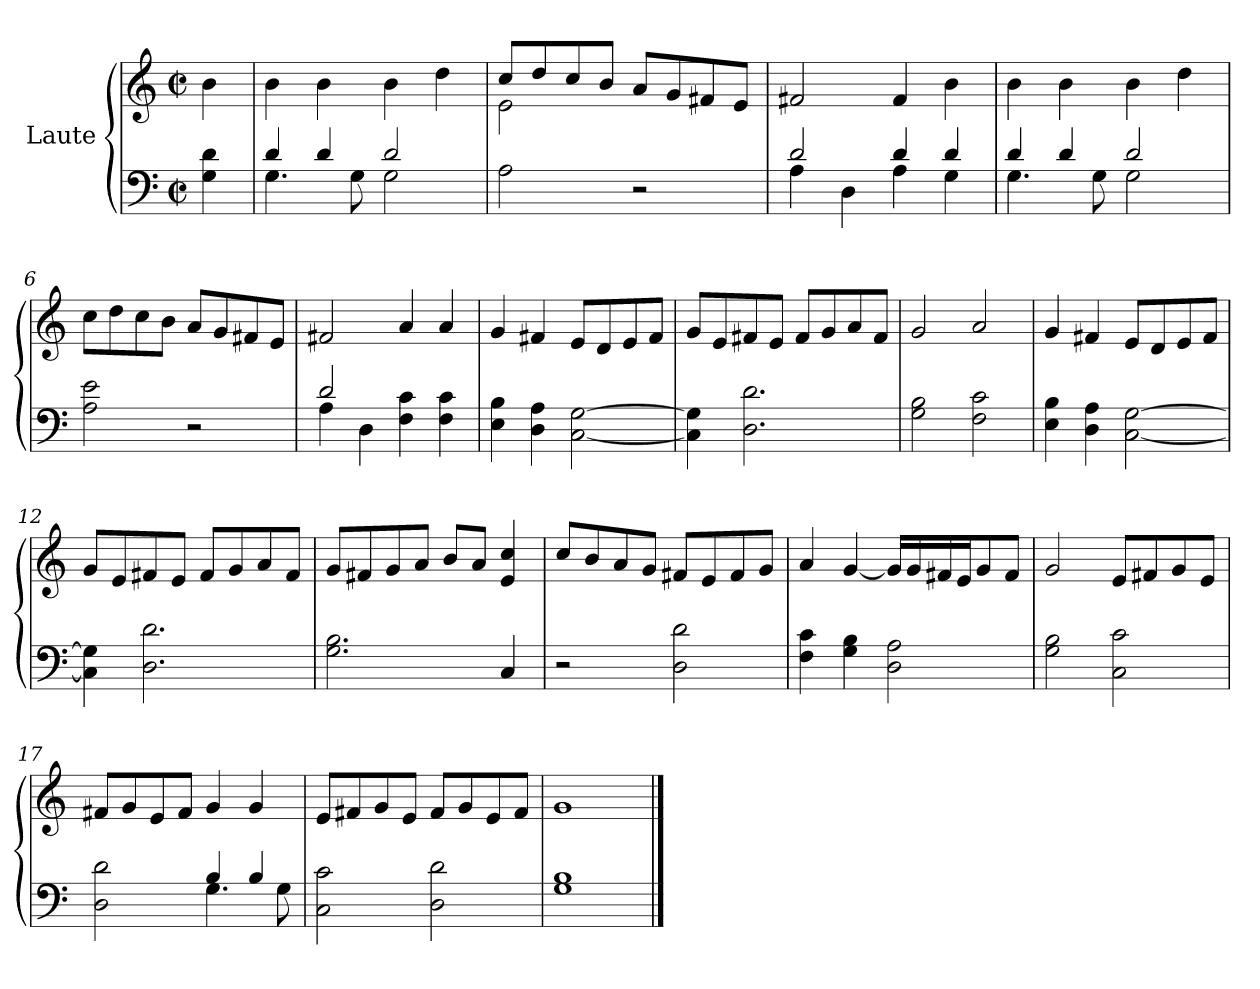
**kern	**kern
*part1	*part1
*staff2	*staff1
*I"Laute	*
*clefF4	*clefG2
*k[]	*k[]
*M2/2	*M2/2
*met(c|)	*met(c|)
=1	=1
4G\ 4d\	4b\
=2	=2
*^	*
4d/	4.G\	4b\
4d/	.	4b\
.	8G\	.
2d/	2G\	4b\
.	.	4dd\
*v	*v	*
=3	=3
*	*^
2A\	8cc/L	2e\
.	8dd/	.
.	8cc/	.
.	8b/J	.
2r	8a/L	2ryy
.	8g/	.
.	8f#X/	.
.	8e/J	.
*	*v	*v
=4	=4
*^	*
2d/	4A\	2f#X/
.	4D\	.
4d/	4A\	4f#/
4d/	4G\	4b\
=5	=5	=5
4d/	4.G\	4b\
4d/	.	4b\
.	8G\	.
2d/	2G\	4b\
.	.	4dd\
*v	*v	*
!!LO:LB:g=z
=6	=6
2A\ 2e\	8cc\L
.	8dd\
.	8cc\
.	8b\J
2r	8a/L
.	8g/
.	8f#X/
.	8e/J
=7	=7
*^	*
2d/	4A\	2f#X/
.	4D\	.
4F\ 4c\	2ryy	4a/
4F\ 4c\	.	4a/
*v	*v	*
=8	=8
4E\ 4B\	4g/
4D\ 4A\	4f#X/
[2C\ [2G\	8e/L
.	8d/
.	8e/
.	8f#/J
=9	=9
4C\] 4G\]	8g/L
.	8e/
2.D\ 2.d\	8f#X/
.	8e/J
.	8f#/L
.	8g/
.	8a/
.	8f#/J
!!LO:LB:g=z
=10	=10
2G\ 2B\	2g/
2F\ 2c\	2a/
=11	=11
4E\ 4B\	4g/
4D\ 4A\	4f#X/
[2C\ [2G\	8e/L
.	8d/
.	8e/
.	8f#/J
=12	=12
4C\] 4G\]	8g/L
.	8e/
2.D\ 2.d\	8f#X/
.	8e/J
.	8f#/L
.	8g/
.	8a/
.	8f#/J
=13	=13
2.G\ 2.B\	8g/L
.	8f#X/
.	8g/
.	8a/J
.	8b/L
.	8a/J
4C/	4e/ 4cc/
!!LO:LB:g=z
=14	=14
2r	8cc/L
.	8b/
.	8a/
.	8g/J
2D\ 2d\	8f#X/L
.	8e/
.	8f#/
.	8g/J
=15	=15
4F\ 4c\	4a/
4G\ 4B\	[4g/
2D\ 2A\	16g/LL]
.	16g/
.	16f#X/
.	16e/J
.	8g/
.	8f#/J
=16	=16
2G\ 2B\	2g/
2C\ 2c\	8e/L
.	8f#X/
.	8g/
.	8e/J
!!LO:LB:g=z
=17	=17
*^	*
2D\ 2d\	2ryy	8f#X/L
.	.	8g/
.	.	8e/
.	.	8f#/J
4B/	4.G\	4g/
4B/	.	4g/
.	8G\	.
*v	*v	*
=18	=18
2C\ 2c\	8e/L
.	8f#X/
.	8g/
.	8e/J
2D\ 2d\	8f#/L
.	8g/
.	8e/
.	8f#/J
=19	=19
1G 1B	1g
==	==
*-	*-
